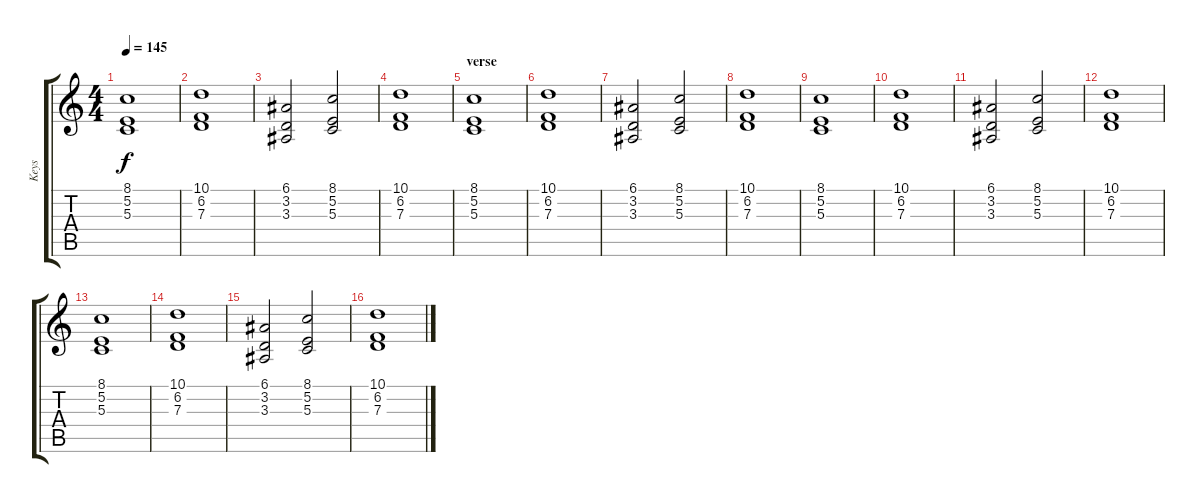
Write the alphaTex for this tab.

\track ("Keys" "Keys") {instrument stringensemble1}
\staff {score tabs}
\tuning (E4 B3 G3 D3 A2 E2) {hide}
\ts (4 4)
\tempo 145
\clef g2
\ks c
(8.1 5.2 5.3).1{dy f} |
(10.1 6.2 7.3).1 |
(6.1 3.2 3.3).2 (8.1 5.2 5.3).2 |
(10.1 6.2 7.3).1 |
\section ("" "verse")
(8.1 5.2 5.3).1 |
(10.1 6.2 7.3).1 |
(6.1 3.2 3.3).2 (8.1 5.2 5.3).2 |
(10.1 6.2 7.3).1 |
(8.1 5.2 5.3).1 |
(10.1 6.2 7.3).1 |
(6.1 3.2 3.3).2 (8.1 5.2 5.3).2 |
(10.1 6.2 7.3).1 |
(8.1 5.2 5.3).1 |
(10.1 6.2 7.3).1 |
(6.1 3.2 3.3).2 (8.1 5.2 5.3).2 |
(10.1 6.2 7.3).1
